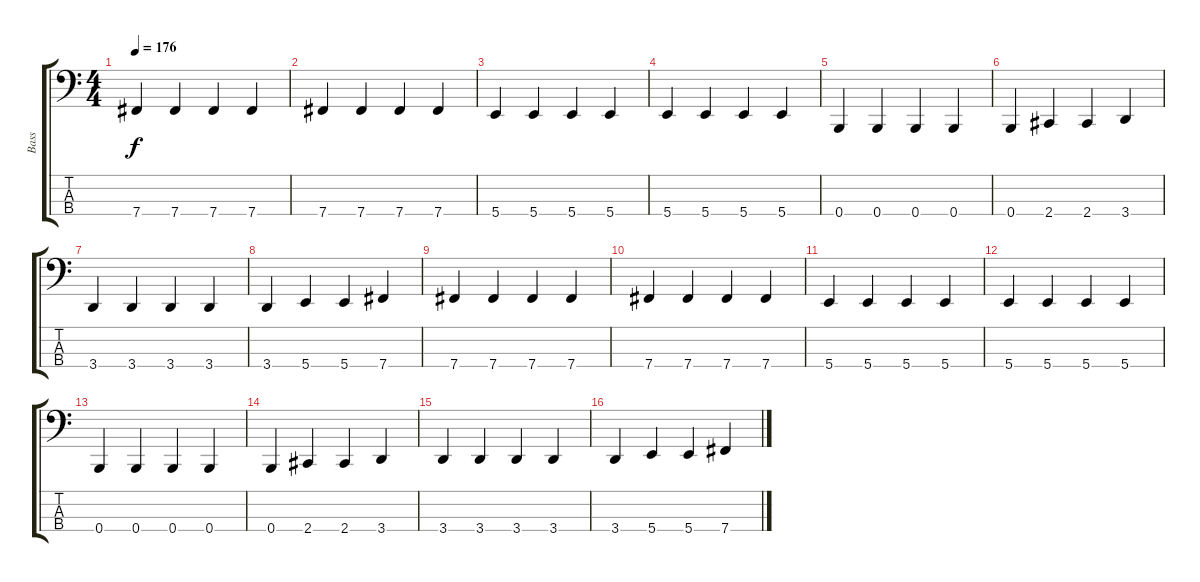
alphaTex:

\track ("Bass" "Bass") {instrument electricbassfinger}
\staff {score tabs}
\tuning (Eb2 Bb1 F1 B0) {hide}
\ts (4 4)
\tempo 176
\clef f4
\ks c
7.4.4{dy f} 7.4.4 7.4.4 7.4.4 |
7.4.4 7.4.4 7.4.4 7.4.4 |
5.4.4 5.4.4 5.4.4 5.4.4 |
5.4.4 5.4.4 5.4.4 5.4.4 |
0.4.4 0.4.4 0.4.4 0.4.4 |
0.4.4 2.4.4 2.4.4 3.4.4 |
3.4.4 3.4.4 3.4.4 3.4.4 |
3.4.4 5.4.4 5.4.4 7.4.4 |
7.4.4 7.4.4 7.4.4 7.4.4 |
7.4.4 7.4.4 7.4.4 7.4.4 |
5.4.4 5.4.4 5.4.4 5.4.4 |
5.4.4 5.4.4 5.4.4 5.4.4 |
0.4.4 0.4.4 0.4.4 0.4.4 |
0.4.4 2.4.4 2.4.4 3.4.4 |
3.4.4 3.4.4 3.4.4 3.4.4 |
3.4.4 5.4.4 5.4.4 7.4.4
